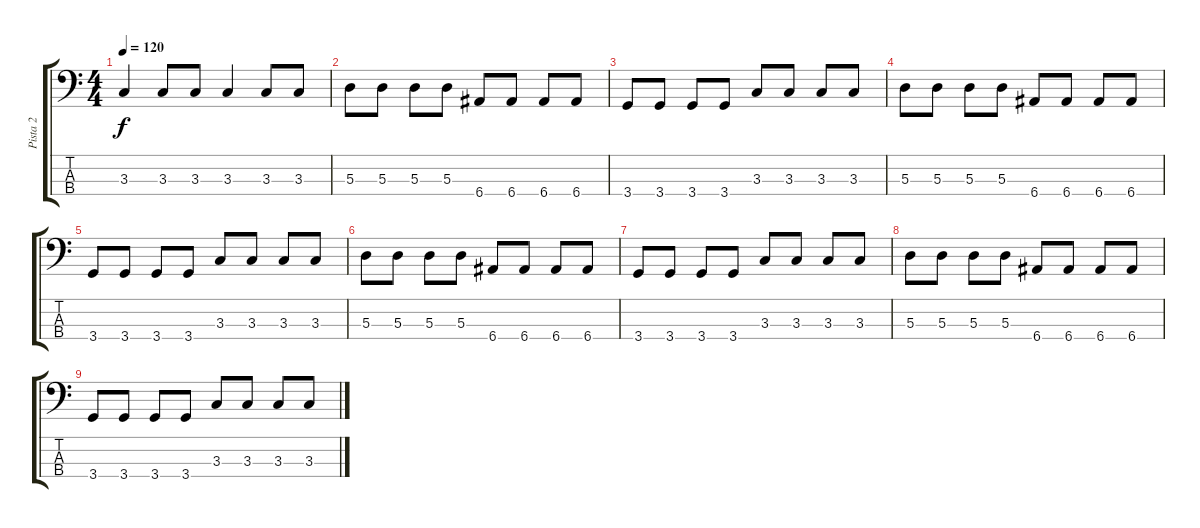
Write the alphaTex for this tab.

\track ("Pista 2" "Pista 2") {instrument electricbassfinger}
\staff {score tabs}
\tuning (G2 D2 A1 E1) {hide}
\ts (4 4)
\tempo 120
\clef f4
\ks c
3.3.4{dy f} 3.3.8 3.3.8 3.3.4 3.3.8 3.3.8 |
5.3.8 5.3.8 5.3.8 5.3.8 6.4.8 6.4.8 6.4.8 6.4.8 |
3.4.8 3.4.8 3.4.8 3.4.8 3.3.8 3.3.8 3.3.8 3.3.8 |
5.3.8 5.3.8 5.3.8 5.3.8 6.4.8 6.4.8 6.4.8 6.4.8 |
3.4.8 3.4.8 3.4.8 3.4.8 3.3.8 3.3.8 3.3.8 3.3.8 |
5.3.8 5.3.8 5.3.8 5.3.8 6.4.8 6.4.8 6.4.8 6.4.8 |
3.4.8 3.4.8 3.4.8 3.4.8 3.3.8 3.3.8 3.3.8 3.3.8 |
5.3.8 5.3.8 5.3.8 5.3.8 6.4.8 6.4.8 6.4.8 6.4.8 |
3.4.8 3.4.8 3.4.8 3.4.8 3.3.8 3.3.8 3.3.8 3.3.8
